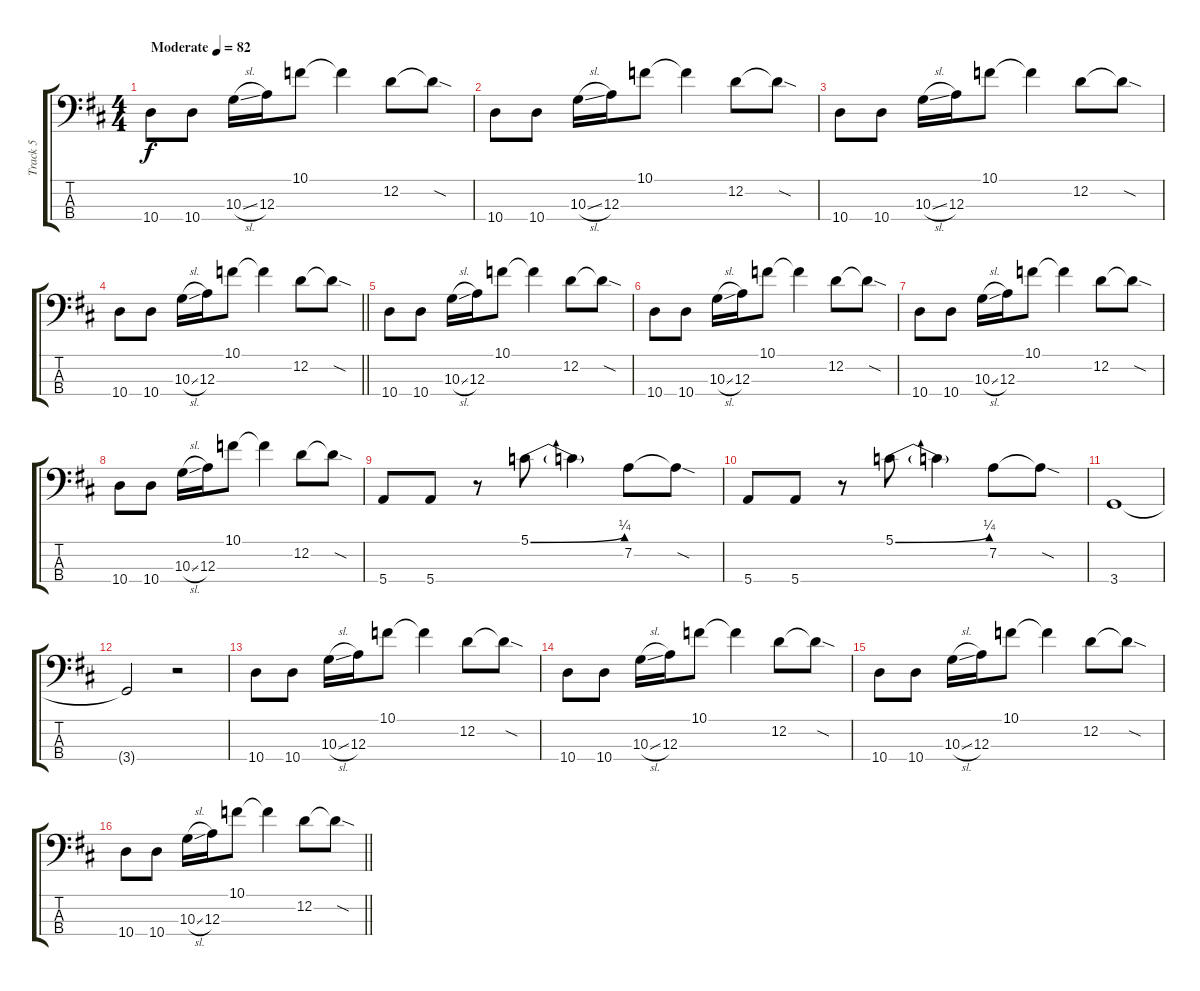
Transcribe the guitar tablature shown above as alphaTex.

\track ("Track 5" "Track 5") {instrument electricbassfinger}
\staff {score tabs}
\tuning (G2 D2 A1 E1) {hide}
\ts (4 4)
\tempo (82 "Moderate")
\clef f4
\ks d
10.4.8{dy f instrument electricbassfinger} 10.4.8 10.3{sl}.16 12.3.16 10.1.8 10.1{t}.4 12.2.8 12.2{sod t}.8 |
10.4.8 10.4.8 10.3{sl}.16 12.3.16 10.1.8 10.1{t}.4 12.2.8 12.2{sod t}.8 |
10.4.8 10.4.8 10.3{sl}.16 12.3.16 10.1.8 10.1{t}.4 12.2.8 12.2{sod t}.8 |
\barLineRight lightlight
10.4.8 10.4.8 10.3{sl}.16 12.3.16 10.1.8 10.1{t}.4 12.2.8 12.2{sod t}.8 |
10.4.8 10.4.8 10.3{sl}.16 12.3.16 10.1.8 10.1{t}.4 12.2.8 12.2{sod t}.8 |
10.4.8 10.4.8 10.3{sl}.16 12.3.16 10.1.8 10.1{t}.4 12.2.8 12.2{sod t}.8 |
10.4.8 10.4.8 10.3{sl}.16 12.3.16 10.1.8 10.1{t}.4 12.2.8 12.2{sod t}.8 |
10.4.8 10.4.8 10.3{sl}.16 12.3.16 10.1.8 10.1{t}.4 12.2.8 12.2{sod t}.8 |
5.4.8 5.4.8 r.8 5.1{be (bend 0 0 60 1)}.8 5.1{t}.4 7.2.8 7.2{sod t}.8 |
5.4.8 5.4.8 r.8 5.1{be (bend 0 0 60 1)}.8 5.1{t}.4 7.2.8 7.2{sod t}.8 |
3.4.1 |
3.4{t}.2 r.2 |
10.4.8 10.4.8 10.3{sl}.16 12.3.16 10.1.8 10.1{t}.4 12.2.8 12.2{sod t}.8 |
10.4.8 10.4.8 10.3{sl}.16 12.3.16 10.1.8 10.1{t}.4 12.2.8 12.2{sod t}.8 |
10.4.8 10.4.8 10.3{sl}.16 12.3.16 10.1.8 10.1{t}.4 12.2.8 12.2{sod t}.8 |
\barLineRight lightlight
10.4.8 10.4.8 10.3{sl}.16 12.3.16 10.1.8 10.1{t}.4 12.2.8 12.2{sod t}.8
